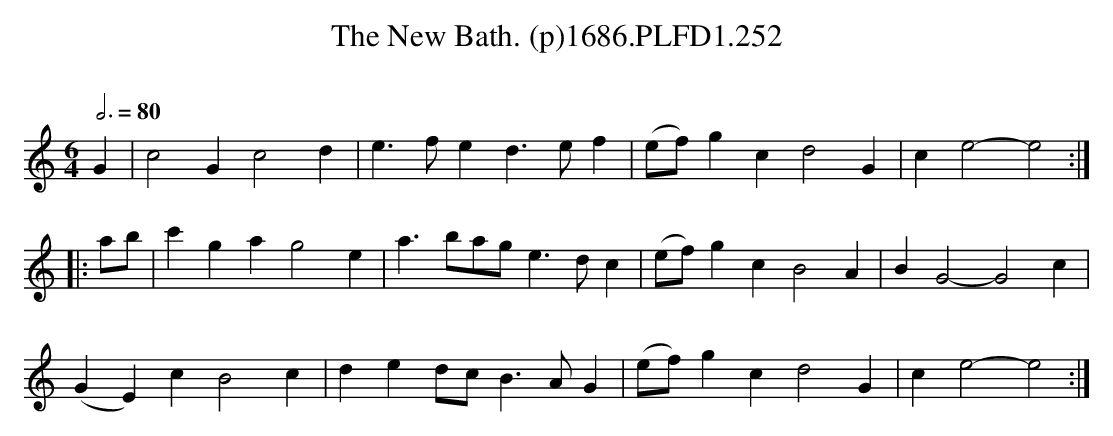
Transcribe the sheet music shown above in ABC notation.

X:1
T:New Bath. (p)1686.PLFD1.252, The
M:6/4
L:1/4
Q:3/4=80
O:
K:C
G|c2Gc2d|e>fed>ef|(e/f/)gcd2G|ce2-e2:|
|:a/b/|c'gag2e|a>ba/g/e>dc|(e/f/)gcB2A|BG2-G2c|
(GE)cB2c|ded/c/B>AG|(e/f/)gcd2G|ce2-e2:|
